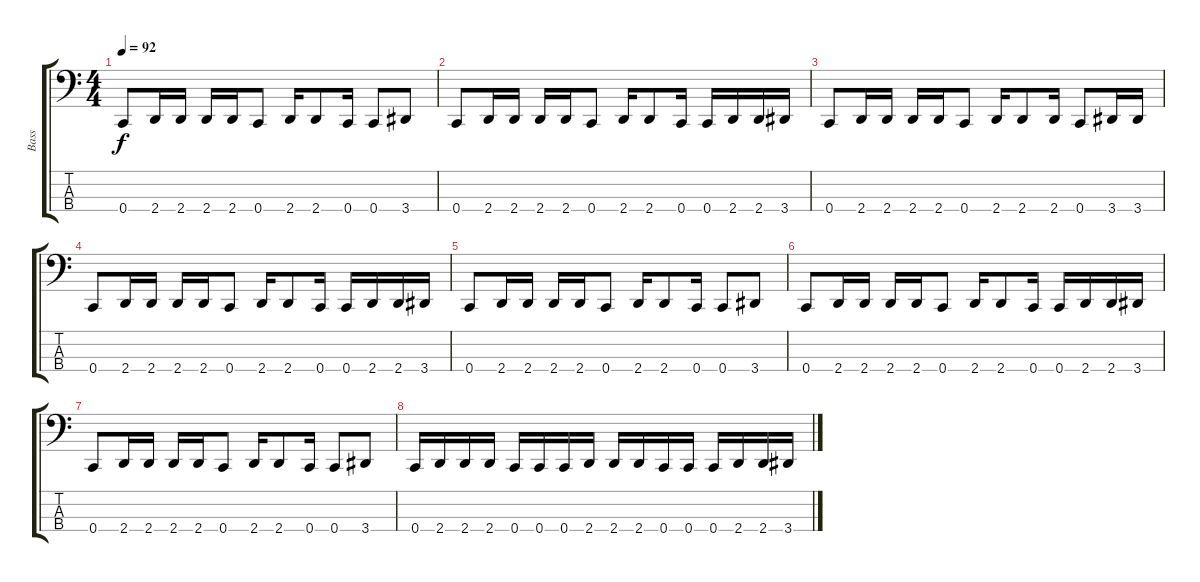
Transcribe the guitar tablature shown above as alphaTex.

\track ("Bass" "Bass") {instrument electricbasspick}
\staff {score tabs}
\tuning (F2 C2 G1 C1) {hide}
\ts (4 4)
\tempo 92
\clef f4
\ks c
0.4.8{dy f} 2.4.16 2.4.16 2.4.16 2.4.16 0.4.8 2.4.16 2.4.8 0.4.16 0.4.8 3.4.8 |
0.4.8 2.4.16 2.4.16 2.4.16 2.4.16 0.4.8 2.4.16 2.4.8 0.4.16 0.4.16 2.4.16 2.4.16 3.4.16 |
0.4.8 2.4.16 2.4.16 2.4.16 2.4.16 0.4.8 2.4.16 2.4.8 2.4.16 0.4.8 3.4.16 3.4.16 |
0.4.8 2.4.16 2.4.16 2.4.16 2.4.16 0.4.8 2.4.16 2.4.8 0.4.16 0.4.16 2.4.16 2.4.16 3.4.16 |
0.4.8 2.4.16 2.4.16 2.4.16 2.4.16 0.4.8 2.4.16 2.4.8 0.4.16 0.4.8 3.4.8 |
0.4.8 2.4.16 2.4.16 2.4.16 2.4.16 0.4.8 2.4.16 2.4.8 0.4.16 0.4.16 2.4.16 2.4.16 3.4.16 |
0.4.8 2.4.16 2.4.16 2.4.16 2.4.16 0.4.8 2.4.16 2.4.8 0.4.16 0.4.8 3.4.8 |
0.4.16 2.4.16 2.4.16 2.4.16 0.4.16 0.4.16 0.4.16 2.4.16 2.4.16 2.4.16 0.4.16 0.4.16 0.4.16 2.4.16 2.4.16 3.4.16
